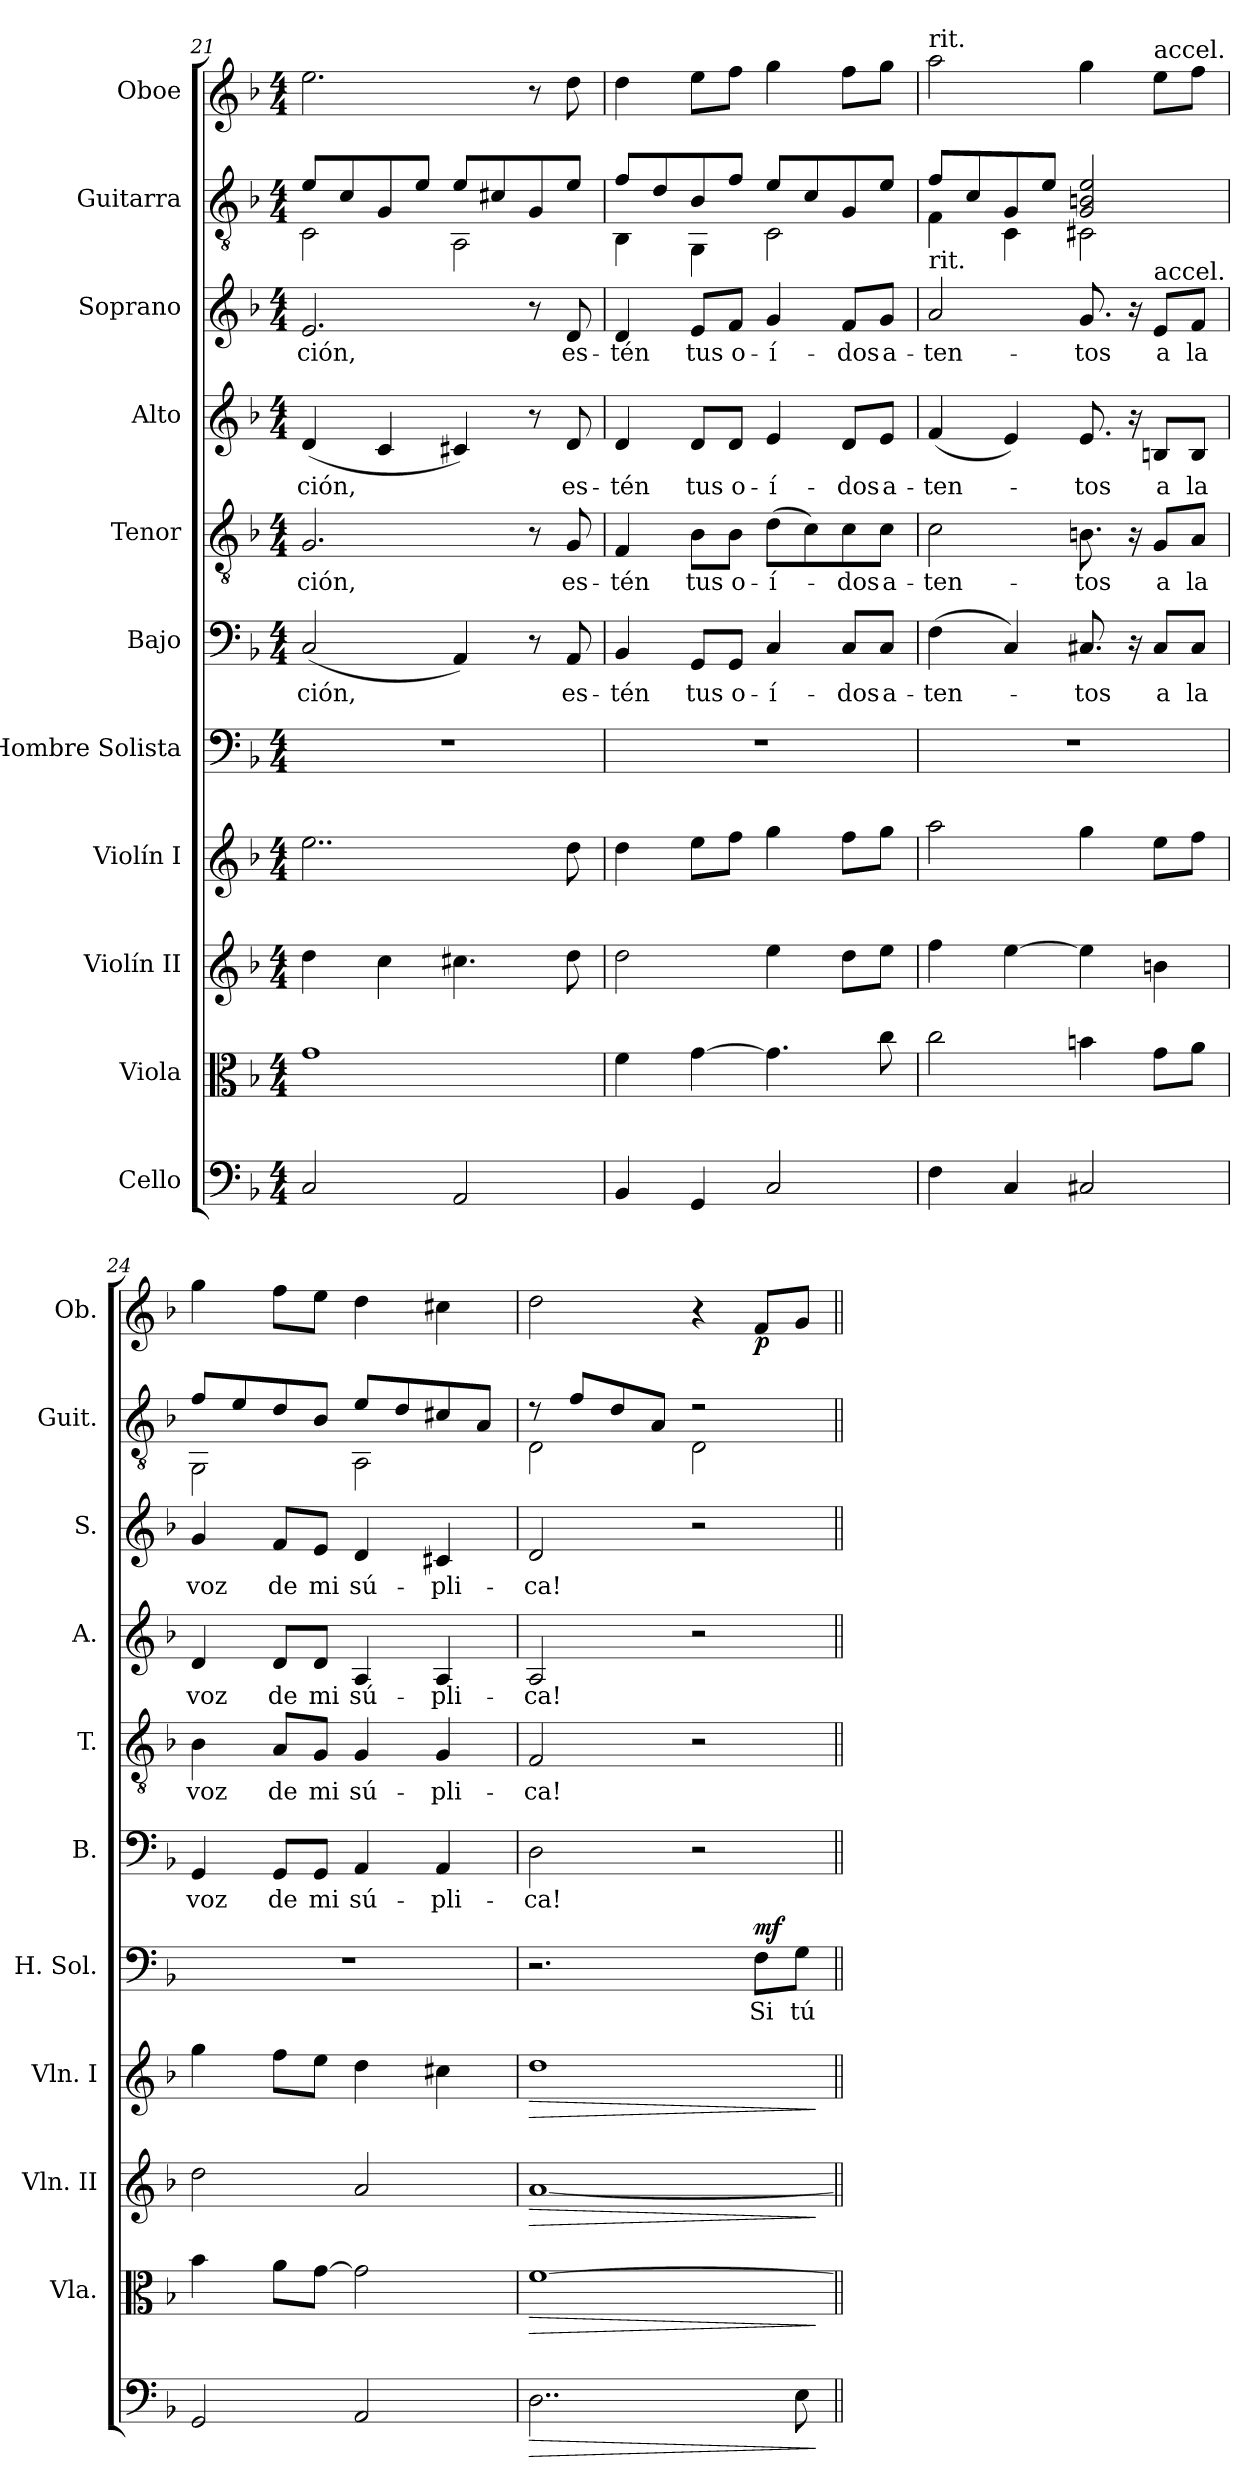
**kern	**dynam	**kern	**dynam	**kern	**dynam	**kern	**dynam	**kern	**text	**dynam	**kern	**text	**kern	**text	**kern	**text	**kern	**text	**kern	**kern	**dynam
*part11	*part11	*part10	*part10	*part9	*part9	*part8	*part8	*part7	*part7	*part7	*part6	*part6	*part5	*part5	*part4	*part4	*part3	*part3	*part2	*part1	*part1
*staff11	*staff11	*staff10	*staff10	*staff9	*staff9	*staff8	*staff8	*staff7	*staff7	*staff7	*staff6	*staff6	*staff5	*staff5	*staff4	*staff4	*staff3	*staff3	*staff2	*staff1	*staff1
*I"Cello	*	*I"Viola	*	*I"Violín II	*	*I"Violín I	*	*I"Hombre Solista	*	*	*I"Bajo	*	*I"Tenor	*	*I"Alto	*	*I"Soprano	*	*I"Guitarra	*I"Oboe	*
*	*	*I'Vla.	*	*I'Vln. II	*	*I'Vln. I	*	*I'H. Sol.	*	*	*I'B.	*	*I'T.	*	*I'A.	*	*I'S.	*	*I'Guit.	*I'Ob.	*
*clefF4	*	*clefC3	*	*clefG2	*	*clefG2	*	*clefF4	*	*	*clefF4	*	*clefGv2	*	*clefG2	*	*clefG2	*	*clefGv2	*clefG2	*
*k[b-]	*	*k[b-]	*	*k[b-]	*	*k[b-]	*	*k[b-]	*	*	*k[b-]	*	*k[b-]	*	*k[b-]	*	*k[b-]	*	*k[b-]	*k[b-]	*
*M4/4	*	*M4/4	*	*M4/4	*	*M4/4	*	*M4/4	*	*	*M4/4	*	*M4/4	*	*M4/4	*	*M4/4	*	*M4/4	*M4/4	*
=21	=21	=21	=21	=21	=21	=21	=21	=21	=21	=21	=21	=21	=21	=21	=21	=21	=21	=21	=21	=21	=21
*	*	*	*	*	*	*	*	*	*	*	*	*	*	*	*	*	*	*	*^	*	*
2C/	.	1g	.	4dd\	.	2..ee\	.	1r	.	.	(2C/	-ción,	2.G/	-ción,	(4d/	-ción,	2.e/	-ción,	8e/L	2C\	2.ee\	.
.	.	.	.	.	.	.	.	.	.	.	.	.	.	.	.	.	.	.	8c/	.	.	.
.	.	.	.	4cc\	.	.	.	.	.	.	.	.	.	.	4c/	.	.	.	8G/	.	.	.
.	.	.	.	.	.	.	.	.	.	.	.	.	.	.	.	.	.	.	8e/J	.	.	.
2AA/	.	.	.	4.cc#X\	.	.	.	.	.	.	4AA/)	.	.	.	4c#X/)	.	.	.	8e/L	2AA\	.	.
.	.	.	.	.	.	.	.	.	.	.	.	.	.	.	.	.	.	.	8c#X/	.	.	.
.	.	.	.	.	.	.	.	.	.	.	8r	.	8r	.	8r	.	8r	.	8G/	.	8r	.
.	.	.	.	8dd\	.	8dd\	.	.	.	.	8AA/	es-	8G/	es-	8d/	es-	8d/	es-	8e/J	.	8dd\	.
=22	=22	=22	=22	=22	=22	=22	=22	=22	=22	=22	=22	=22	=22	=22	=22	=22	=22	=22	=22	=22	=22	=22
4BB-/	.	4f\	.	2dd\	.	4dd\	.	1r	.	.	4BB-/	-tén	4F/	-tén	4d/	-tén	4d/	-tén	8f/L	4BB-\	4dd\	.
.	.	.	.	.	.	.	.	.	.	.	.	.	.	.	.	.	.	.	8d/	.	.	.
4GG/	.	[4g\	.	.	.	8ee\L	.	.	.	.	8GG/L	tus	8B-\L	tus	8d/L	tus	8e/L	tus	8B-/	4GG\	8ee\L	.
.	.	.	.	.	.	8ff\J	.	.	.	.	8GG/J	o-	8B-\J	o-	8d/J	o-	8f/J	o-	8f/J	.	8ff\J	.
2C/	.	4.g\]	.	4ee\	.	4gg\	.	.	.	.	4C/	-í-	(8d\L	-í-	4e/	-í-	4g/	-í-	8e/L	2C\	4gg\	.
.	.	.	.	.	.	.	.	.	.	.	.	.	8c\)	.	.	.	.	.	8c/	.	.	.
.	.	.	.	8dd\L	.	8ff\L	.	.	.	.	8C/L	-dos	8c\	-dos	8d/L	-dos	8f/L	-dos	8G/	.	8ff\L	.
.	.	8cc\	.	8ee\J	.	8gg\J	.	.	.	.	8C/J	a-	8c\J	a-	8e/J	a-	8g/J	a-	8e/J	.	8gg\J	.
=23	=23	=23	=23	=23	=23	=23	=23	=23	=23	=23	=23	=23	=23	=23	=23	=23	=23	=23	=23	=23	=23	=23
!	!	!	!	!	!	!	!	!	!	!	!	!	!	!	!	!	!	!	!	!	!LO:TX:a:t=rit.	!
!	!	!	!	!	!	!	!	!	!	!	!	!	!	!	!	!	!LO:TX:a:t=rit.	!	!	!	!	!
4F\	.	2cc\	.	4ff\	.	2aa\	.	1r	.	.	(4F\	-ten-	2c\	-ten-	(4f/	-ten-	2a/	-ten-	8f/L	4F\	2aa\	.
.	.	.	.	.	.	.	.	.	.	.	.	.	.	.	.	.	.	.	8c/	.	.	.
4C/	.	.	.	[4ee\	.	.	.	.	.	.	4C/)	.	.	.	4e/)	.	.	.	8G/	4C\	.	.
.	.	.	.	.	.	.	.	.	.	.	.	.	.	.	.	.	.	.	8e/J	.	.	.
2C#X/	.	4bn\	.	4ee\]	.	4gg\	.	.	.	.	8.C#X/	-tos	8.Bn\	-tos	8.e/	-tos	8.g/	-tos	2G/ 2Bn/ 2e/	2C#X\	4gg\	.
.	.	.	.	.	.	.	.	.	.	.	16r	.	16r	.	16r	.	16r	.	.	.	.	.
!	!	!	!	!	!	!	!	!	!	!	!	!	!	!	!	!	!	!	!	!	!LO:TX:a:t=accel.	!
!	!	!	!	!	!	!	!	!	!	!	!	!	!	!	!	!	!LO:TX:a:t=accel.	!	!	!	!	!
.	.	8g\L	.	4bn\	.	8ee\L	.	.	.	.	8C#/L	a	8G/L	a	8Bn/L	a	8e/L	a	.	.	8ee\L	.
.	.	8a\J	.	.	.	8ff\J	.	.	.	.	8C#/J	la	8A/J	la	8B/J	la	8f/J	la	.	.	8ff\J	.
=24	=24	=24	=24	=24	=24	=24	=24	=24	=24	=24	=24	=24	=24	=24	=24	=24	=24	=24	=24	=24	=24	=24
2GG/	.	4b-\	.	2dd\	.	4gg\	.	1r	.	.	4GG/	voz	4B-\	voz	4d/	voz	4g/	voz	8f/L	2GG\	4gg\	.
.	.	.	.	.	.	.	.	.	.	.	.	.	.	.	.	.	.	.	8e/	.	.	.
.	.	8a\L	.	.	.	8ff\L	.	.	.	.	8GG/L	de	8A/L	de	8d/L	de	8f/L	de	8d/	.	8ff\L	.
.	.	[8g\J	.	.	.	8ee\J	.	.	.	.	8GG/J	mi	8G/J	mi	8d/J	mi	8e/J	mi	8B-/J	.	8ee\J	.
2AA/	.	2g\]	.	2a/	.	4dd\	.	.	.	.	4AA/	sú-	4G/	sú-	4A/	sú-	4d/	sú-	8e/L	2AA\	4dd\	.
.	.	.	.	.	.	.	.	.	.	.	.	.	.	.	.	.	.	.	8d/	.	.	.
.	.	.	.	.	.	4cc#X\	.	.	.	.	4AA/	-pli-	4G/	-pli-	4A/	-pli-	4c#X/	-pli-	8c#X/	.	4cc#X\	.
.	.	.	.	.	.	.	.	.	.	.	.	.	.	.	.	.	.	.	8A/J	.	.	.
=25	=25	=25	=25	=25	=25	=25	=25	=25	=25	=25	=25	=25	=25	=25	=25	=25	=25	=25	=25	=25	=25	=25
!	!LO:HP:b	!	!LO:HP:b	!	!LO:HP:b	!	!LO:HP:b	!	!	!	!	!	!	!	!	!	!	!	!	!	!	!
2..D\	>	[1f	>	[1a	>	1dd	>	2.r	.	.	2D\	-ca!	2F/	-ca!	2A/	-ca!	2d/	-ca!	8r	2D\	2dd\	.
.	.	.	.	.	.	.	.	.	.	.	.	.	.	.	.	.	.	.	8f/L	.	.	.
.	.	.	.	.	.	.	.	.	.	.	.	.	.	.	.	.	.	.	8d/	.	.	.
.	.	.	.	.	.	.	.	.	.	.	.	.	.	.	.	.	.	.	8A/J	.	.	.
.	.	.	.	.	.	.	.	.	.	.	2r	.	2r	.	2r	.	2r	.	2r	2D\	4r	.
!	!	!	!	!	!	!	!	!	!	!LO:DY:a	!	!	!	!	!	!	!	!	!	!	!	!LO:DY:b
.	.	.	.	.	.	.	.	8F\L	Si	mf	.	.	.	.	.	.	.	.	.	.	8f/L	p
8E\	.	.	.	.	.	.	.	8G\J	tú	.	.	.	.	.	.	.	.	.	.	.	8g/J	.
*	*	*	*	*	*	*	*	*	*	*	*	*	*	*	*	*	*	*	*v	*v	*	*
.	]	.	]	.	]	.	]	.	.	.	.	.	.	.	.	.	.	.	.	.	.
=||	=||	=||	=||	=||	=||	=||	=||	=||	=||	=||	=||	=||	=||	=||	=||	=||	=||	=||	=||	=||	=||
*-	*-	*-	*-	*-	*-	*-	*-	*-	*-	*-	*-	*-	*-	*-	*-	*-	*-	*-	*-	*-	*-
